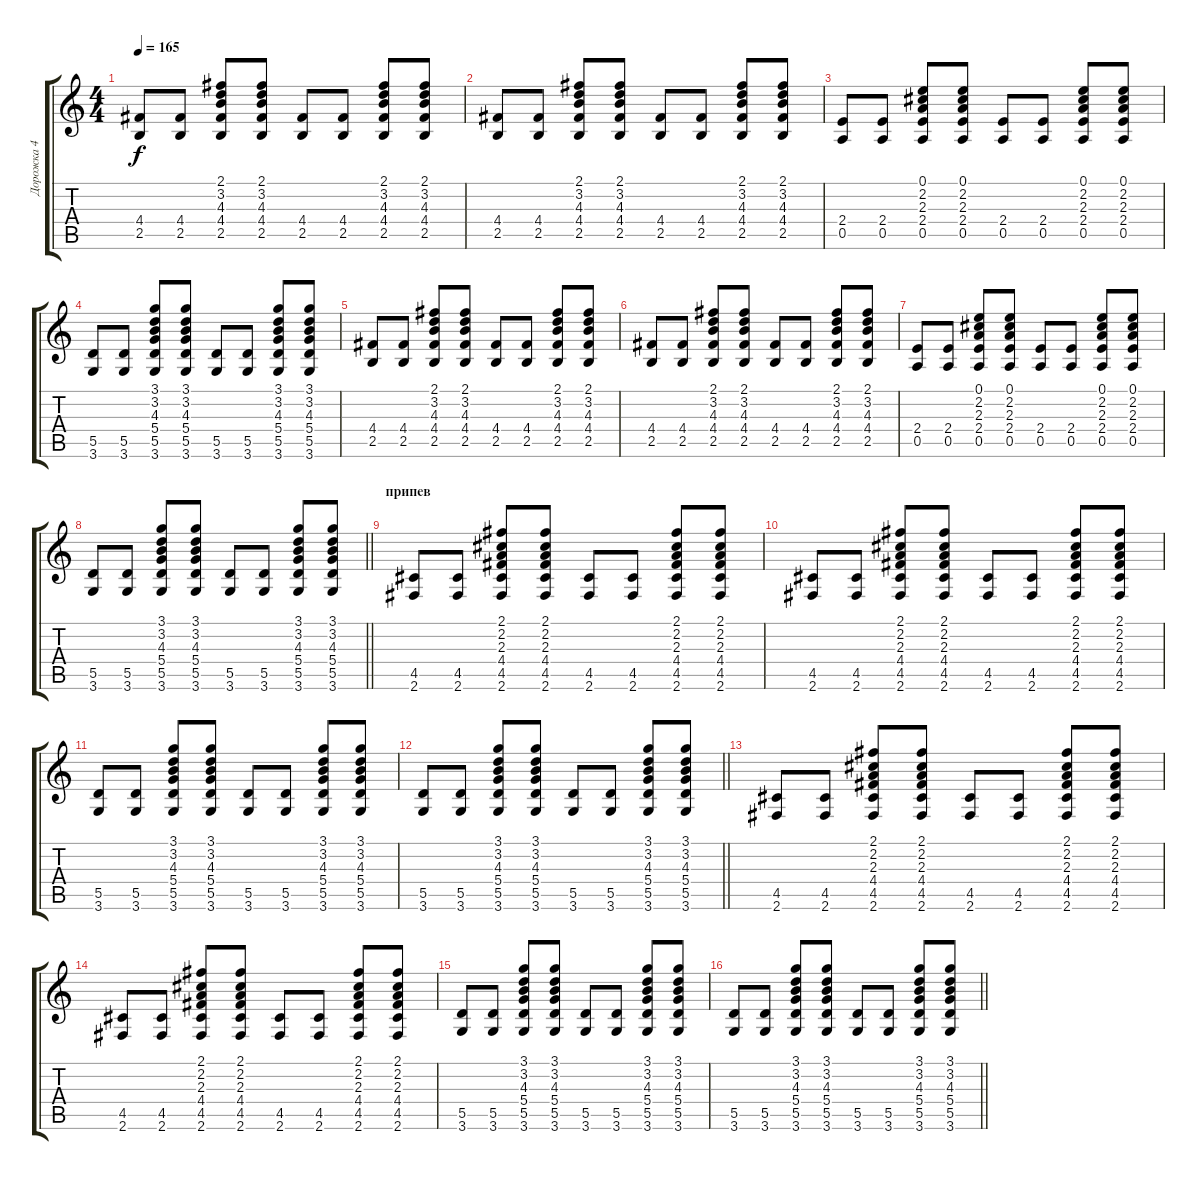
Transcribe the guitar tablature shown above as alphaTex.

\track ("Дорожка 4" "Дорожка 4") {instrument acousticguitarsteel}
\staff {score tabs}
\tuning (E4 B3 G3 D3 A2 E2) {hide}
\ts (4 4)
\tempo 165
\clef g2
\ks c
(4.4 2.5).8{dy f} (4.4 2.5).8 (2.1 3.2 4.3 4.4 2.5).8 (2.1 3.2 4.3 4.4 2.5).8 (4.4 2.5).8 (4.4 2.5).8 (2.1 3.2 4.3 4.4 2.5).8 (2.1 3.2 4.3 4.4 2.5).8 |
(4.4 2.5).8 (4.4 2.5).8 (2.1 3.2 4.3 4.4 2.5).8 (2.1 3.2 4.3 4.4 2.5).8 (4.4 2.5).8 (4.4 2.5).8 (2.1 3.2 4.3 4.4 2.5).8 (2.1 3.2 4.3 4.4 2.5).8 |
(2.4 0.5).8 (2.4 0.5).8 (0.1 2.2 2.3 2.4 0.5).8 (0.1 2.2 2.3 2.4 0.5).8 (2.4 0.5).8 (2.4 0.5).8 (0.1 2.2 2.3 2.4 0.5).8 (0.1 2.2 2.3 2.4 0.5).8 |
(5.5 3.6).8 (5.5 3.6).8 (3.1 3.2 4.3 5.4 5.5 3.6).8 (3.1 3.2 4.3 5.4 5.5 3.6).8 (5.5 3.6).8 (5.5 3.6).8 (3.1 3.2 4.3 5.4 5.5 3.6).8 (3.1 3.2 4.3 5.4 5.5 3.6).8 |
(4.4 2.5).8 (4.4 2.5).8 (2.1 3.2 4.3 4.4 2.5).8 (2.1 3.2 4.3 4.4 2.5).8 (4.4 2.5).8 (4.4 2.5).8 (2.1 3.2 4.3 4.4 2.5).8 (2.1 3.2 4.3 4.4 2.5).8 |
(4.4 2.5).8 (4.4 2.5).8 (2.1 3.2 4.3 4.4 2.5).8 (2.1 3.2 4.3 4.4 2.5).8 (4.4 2.5).8 (4.4 2.5).8 (2.1 3.2 4.3 4.4 2.5).8 (2.1 3.2 4.3 4.4 2.5).8 |
(2.4 0.5).8 (2.4 0.5).8 (0.1 2.2 2.3 2.4 0.5).8 (0.1 2.2 2.3 2.4 0.5).8 (2.4 0.5).8 (2.4 0.5).8 (0.1 2.2 2.3 2.4 0.5).8 (0.1 2.2 2.3 2.4 0.5).8 |
\barLineRight lightlight
(5.5 3.6).8 (5.5 3.6).8 (3.1 3.2 4.3 5.4 5.5 3.6).8 (3.1 3.2 4.3 5.4 5.5 3.6).8 (5.5 3.6).8 (5.5 3.6).8 (3.1 3.2 4.3 5.4 5.5 3.6).8 (3.1 3.2 4.3 5.4 5.5 3.6).8 |
\section ("" "припев")
(4.5 2.6).8 (4.5 2.6).8 (2.1 2.2 2.3 4.4 4.5 2.6).8 (2.1 2.2 2.3 4.4 4.5 2.6).8 (4.5 2.6).8 (4.5 2.6).8 (2.1 2.2 2.3 4.4 4.5 2.6).8 (2.1 2.2 2.3 4.4 4.5 2.6).8 |
(4.5 2.6).8 (4.5 2.6).8 (2.1 2.2 2.3 4.4 4.5 2.6).8 (2.1 2.2 2.3 4.4 4.5 2.6).8 (4.5 2.6).8 (4.5 2.6).8 (2.1 2.2 2.3 4.4 4.5 2.6).8 (2.1 2.2 2.3 4.4 4.5 2.6).8 |
(5.5 3.6).8 (5.5 3.6).8 (3.1 3.2 4.3 5.4 5.5 3.6).8 (3.1 3.2 4.3 5.4 5.5 3.6).8 (5.5 3.6).8 (5.5 3.6).8 (3.1 3.2 4.3 5.4 5.5 3.6).8 (3.1 3.2 4.3 5.4 5.5 3.6).8 |
\barLineRight lightlight
(5.5 3.6).8 (5.5 3.6).8 (3.1 3.2 4.3 5.4 5.5 3.6).8 (3.1 3.2 4.3 5.4 5.5 3.6).8 (5.5 3.6).8 (5.5 3.6).8 (3.1 3.2 4.3 5.4 5.5 3.6).8 (3.1 3.2 4.3 5.4 5.5 3.6).8 |
(4.5 2.6).8 (4.5 2.6).8 (2.1 2.2 2.3 4.4 4.5 2.6).8 (2.1 2.2 2.3 4.4 4.5 2.6).8 (4.5 2.6).8 (4.5 2.6).8 (2.1 2.2 2.3 4.4 4.5 2.6).8 (2.1 2.2 2.3 4.4 4.5 2.6).8 |
(4.5 2.6).8 (4.5 2.6).8 (2.1 2.2 2.3 4.4 4.5 2.6).8 (2.1 2.2 2.3 4.4 4.5 2.6).8 (4.5 2.6).8 (4.5 2.6).8 (2.1 2.2 2.3 4.4 4.5 2.6).8 (2.1 2.2 2.3 4.4 4.5 2.6).8 |
(5.5 3.6).8 (5.5 3.6).8 (3.1 3.2 4.3 5.4 5.5 3.6).8 (3.1 3.2 4.3 5.4 5.5 3.6).8 (5.5 3.6).8 (5.5 3.6).8 (3.1 3.2 4.3 5.4 5.5 3.6).8 (3.1 3.2 4.3 5.4 5.5 3.6).8 |
\barLineRight lightlight
(5.5 3.6).8 (5.5 3.6).8 (3.1 3.2 4.3 5.4 5.5 3.6).8 (3.1 3.2 4.3 5.4 5.5 3.6).8 (5.5 3.6).8 (5.5 3.6).8 (3.1 3.2 4.3 5.4 5.5 3.6).8 (3.1 3.2 4.3 5.4 5.5 3.6).8
